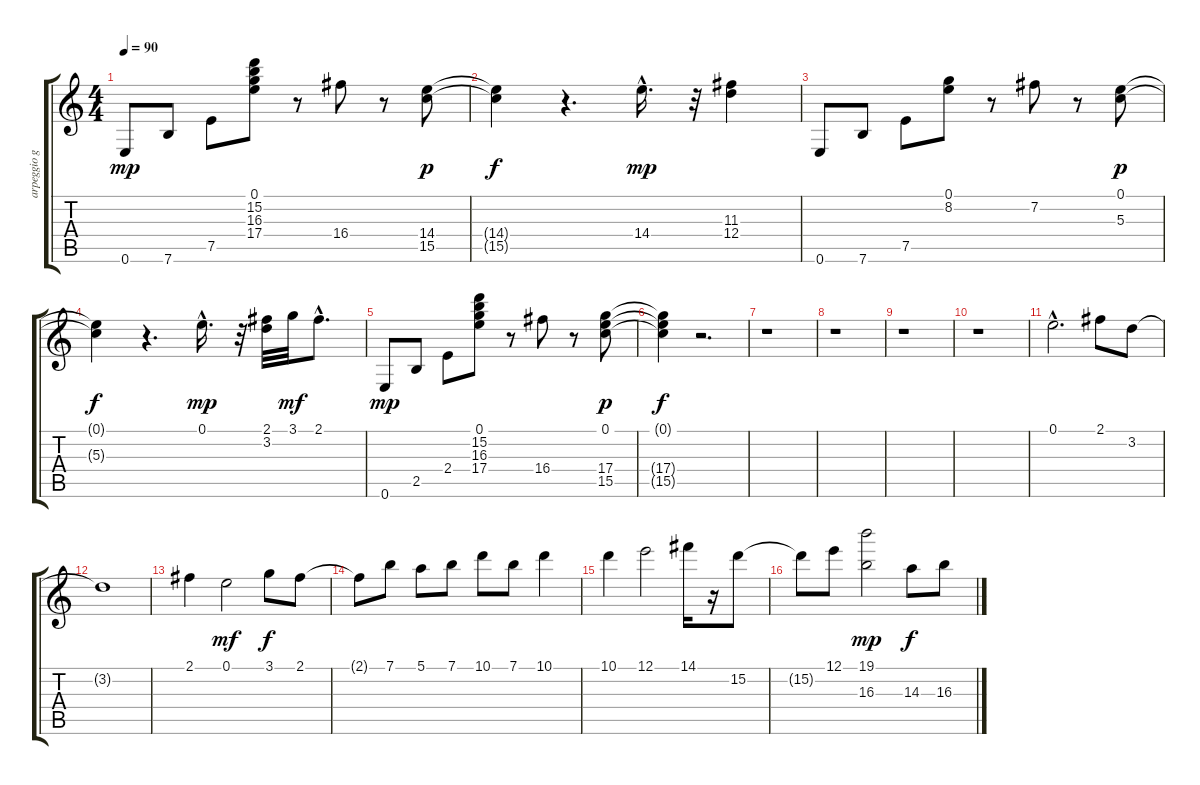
\track ("arpeggio guitar" "arpeggio g") {instrument distortionguitar}
\staff {score tabs}
\tuning (E4 B3 G3 D3 A2 E2) {hide}
\ts (4 4)
\tempo 90
\clef g2
\ks c
0.6.8{dy mp} 7.6.8 7.5.8 (0.1 15.2 16.3 17.4).8 r.8 16.4.8 r.8 (14.4 15.5).8{dy p} |
(14.4{t} 15.5{t}).4{dy f} r.4{d} 14.4{hac}.16{d dy mp} r.32 (11.3 12.4).4 |
0.6.8 7.6.8 7.5.8 (0.1 8.2).8 r.8 7.2.8 r.8 (0.1 5.3).8{dy p} |
(0.1{t} 5.3{t}).4{dy f} r.4{d} 0.1{hac}.16{d dy mp} r.32 (2.1 3.2).32 3.1.32{dy mf} 2.1{hac}.8{d} |
0.6.8{dy mp} 2.5.8 2.4.8 (0.1 15.2 16.3 17.4).8 r.8 16.4.8 r.8 (0.1 17.4 15.5).8{dy p} |
(0.1{t} 17.4{t} 15.5{t}).4{dy f} r.2{d} |
r.1 |
r.1 |
r.1 |
r.1 |
0.1{hac}.2{d volume 8 instrument distortionguitar} 2.1.8{volume 13} 3.2.8 |
3.2{t}.1 |
2.1.4 0.1.2{dy mf} 3.1.8{dy f} 2.1.8 |
2.1{t}.8 7.1.8 5.1.8 7.1.8 10.1.8 7.1.8 10.1.4 |
10.1.4 12.1.2 14.1.16 r.16 15.2.8 |
15.2{t}.8 12.1.8 (19.1 16.3).2{dy mp} 14.3.8{dy f} 16.3.8
